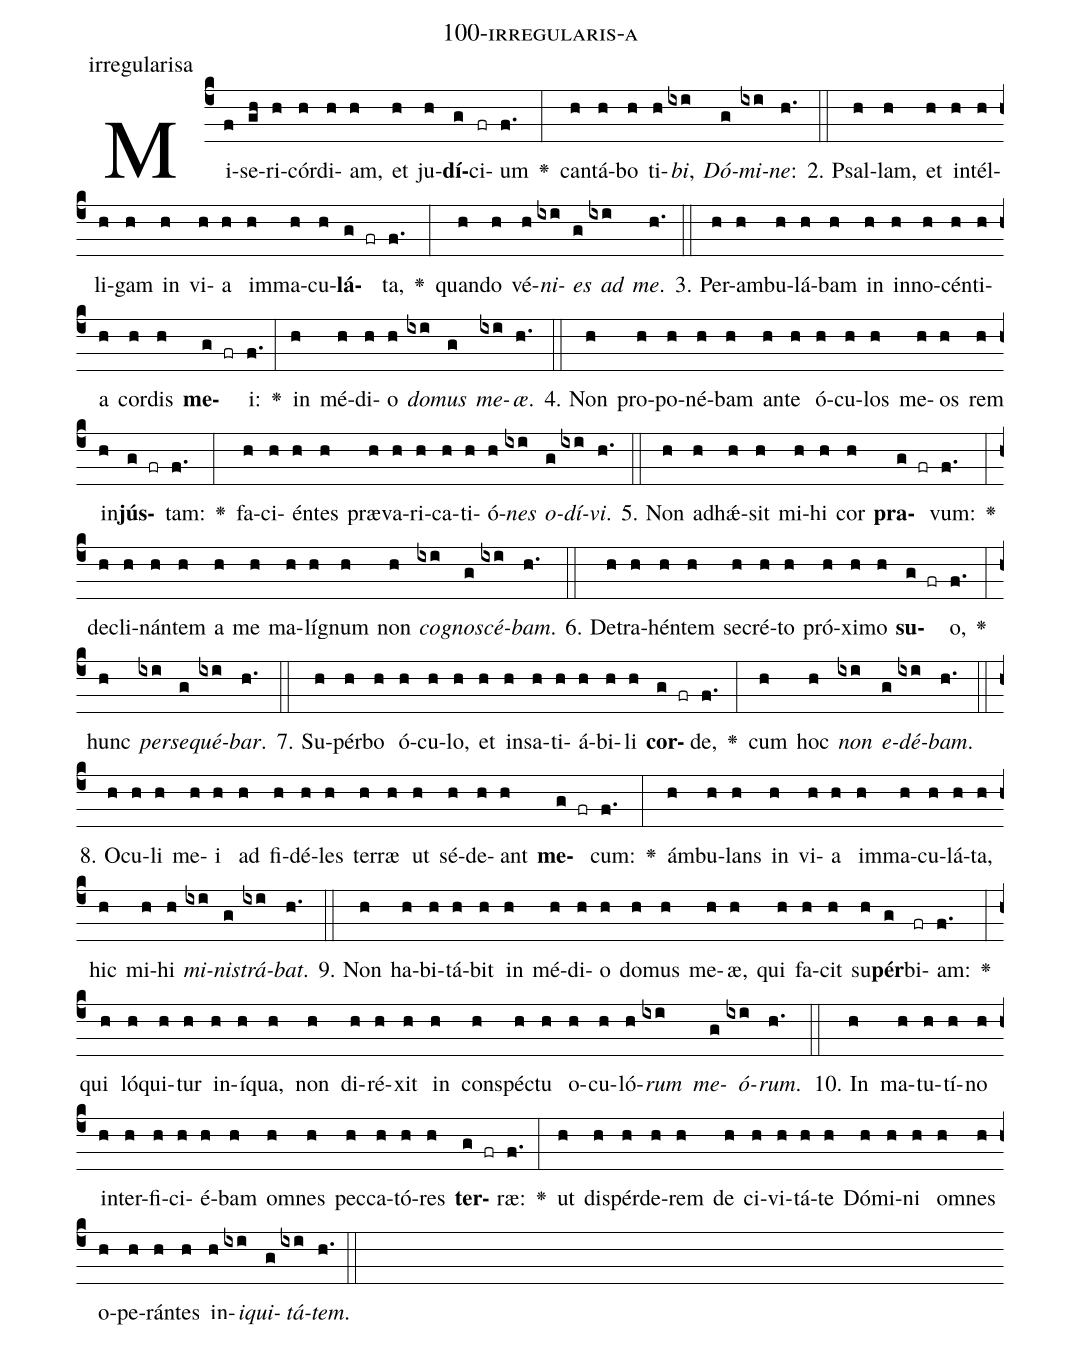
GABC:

name: 100-irregularis-a;
annotation: irregularisa;
%%
(c4)Mi(f)se(gh)ri(h)cór(h)di(h)am,(h) et(h) ju(h)<b>dí</b>(g)ci(fr)um(f.) <v>\greheightstar</v>(:) can(h)tá(h)bo(h) ti(h)<i>bi</i>,(ixi) <i>Dó</i>(g)<i>mi</i>(ixi)<i>ne</i>:(h.) (::)
2. Psal(h)lam,(h) et(h) in(h)tél(h)li(h)gam(h) in(h) vi(h)a(h) im(h)ma(h)cu(h)<b>lá</b>(g fr)ta,(f.) <v>\greheightstar</v>(:) quan(h)do(h) vé(h)<i>ni</i>(ixi)<i>es</i>(g) <i>ad</i>(ixi) <i>me</i>.(h.) (::)
3. Per(h)am(h)bu(h)lá(h)bam(h) in(h) in(h)no(h)cén(h)ti(h)a(h) cor(h)dis(h) <b>me</b>(g fr)i:(f.) <v>\greheightstar</v>(:) in(h) mé(h)di(h)o(h) <i>do</i>(ixi)<i>mus</i>(g) <i>me</i>(ixi)<i>æ</i>.(h.) (::)
4. Non(h) pro(h)po(h)né(h)bam(h) an(h)te(h) ó(h)cu(h)los(h) me(h)os(h) rem(h) in(h)<b>jús</b>(g fr)tam:(f.) <v>\greheightstar</v>(:) fa(h)ci(h)én(h)tes(h) præ(h)va(h)ri(h)ca(h)ti(h)ó(h)<i>nes</i>(ixi) <i>o</i>(g)<i>dí</i>(ixi)<i>vi</i>.(h.) (::)
5. Non(h) ad(h)hǽ(h)sit(h) mi(h)hi(h) cor(h) <b>pra</b>(g fr)vum:(f.) <v>\greheightstar</v>(:) de(h)cli(h)nán(h)tem(h) a(h) me(h) ma(h)lí(h)gnum(h) non(h) <i>co</i>(ixi)<i>gno</i>(g)<i>scé</i>(ixi)<i>bam</i>.(h.) (::)
6. De(h)tra(h)hén(h)tem(h) se(h)cré(h)to(h) pró(h)xi(h)mo(h) <b>su</b>(g fr)o,(f.) <v>\greheightstar</v>(:) hunc(h) <i>per</i>(ixi)<i>se</i>(g)<i>qué</i>(ixi)<i>bar</i>.(h.) (::)
7. Su(h)pér(h)bo(h) ó(h)cu(h)lo,(h) et(h) in(h)sa(h)ti(h)á(h)bi(h)li(h) <b>cor</b>(g fr)de,(f.) <v>\greheightstar</v>(:) cum(h) hoc(h) <i>non</i>(ixi) <i>e</i>(g)<i>dé</i>(ixi)<i>bam</i>.(h.) (::)
8. O(h)cu(h)li(h) me(h)i(h) ad(h) fi(h)dé(h)les(h) ter(h)ræ(h) ut(h) sé(h)de(h)ant(h) <b>me</b>(g fr)cum:(f.) <v>\greheightstar</v>(:) ám(h)bu(h)lans(h) in(h) vi(h)a(h) im(h)ma(h)cu(h)lá(h)ta,(h) hic(h) mi(h)hi(h) <i>mi</i>(ixi)<i>nis</i>(g)<i>trá</i>(ixi)<i>bat</i>.(h.) (::)
9. Non(h) ha(h)bi(h)tá(h)bit(h) in(h) mé(h)di(h)o(h) do(h)mus(h) me(h)æ,(h) qui(h) fa(h)cit(h) su(h)<b>pér</b>(g)bi(fr)am:(f.) <v>\greheightstar</v>(:) qui(h) ló(h)qui(h)tur(h) in(h)í(h)qua,(h) non(h) di(h)ré(h)xit(h) in(h) con(h)spéc(h)tu(h) o(h)cu(h)ló(h)<i>rum</i>(ixi) <i>me</i>(g)<i>ó</i>(ixi)<i>rum</i>.(h.) (::)
10. In(h) ma(h)tu(h)tí(h)no(h) in(h)ter(h)fi(h)ci(h)é(h)bam(h) om(h)nes(h) pec(h)ca(h)tó(h)res(h) <b>ter</b>(g fr)ræ:(f.) <v>\greheightstar</v>(:) ut(h) dis(h)pér(h)de(h)rem(h) de(h) ci(h)vi(h)tá(h)te(h) Dó(h)mi(h)ni(h) om(h)nes(h) o(h)pe(h)rán(h)tes(h) in(h)<i>i</i>(ixi)<i>qui</i>(g)<i>tá</i>(ixi)<i>tem</i>.(h.) (::)
